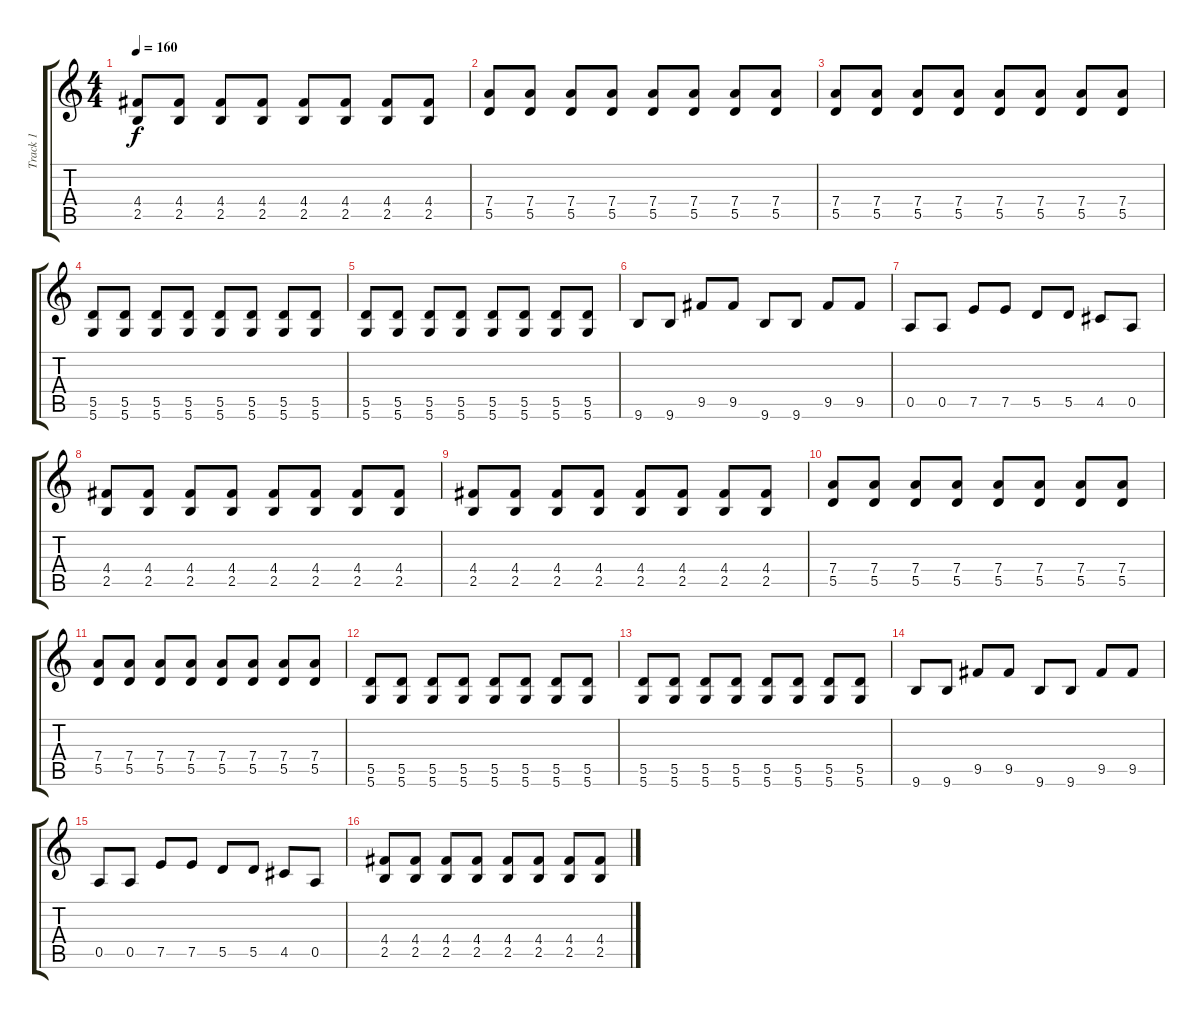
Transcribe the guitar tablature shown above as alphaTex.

\track ("Track 1" "Track 1") {instrument distortionguitar}
\staff {score tabs}
\tuning (E4 B3 G3 D3 A2 D2) {hide}
\ts (4 4)
\tempo 160
\clef g2
\ks c
(4.4 2.5).8{dy f} (4.4 2.5).8 (4.4 2.5).8 (4.4 2.5).8 (4.4 2.5).8 (4.4 2.5).8 (4.4 2.5).8 (4.4 2.5).8 |
(7.4 5.5).8 (7.4 5.5).8 (7.4 5.5).8 (7.4 5.5).8 (7.4 5.5).8 (7.4 5.5).8 (7.4 5.5).8 (7.4 5.5).8 |
(7.4 5.5).8 (7.4 5.5).8 (7.4 5.5).8 (7.4 5.5).8 (7.4 5.5).8 (7.4 5.5).8 (7.4 5.5).8 (7.4 5.5).8 |
(5.5 5.6).8 (5.5 5.6).8 (5.5 5.6).8 (5.5 5.6).8 (5.5 5.6).8 (5.5 5.6).8 (5.5 5.6).8 (5.5 5.6).8 |
(5.5 5.6).8 (5.5 5.6).8 (5.5 5.6).8 (5.5 5.6).8 (5.5 5.6).8 (5.5 5.6).8 (5.5 5.6).8 (5.5 5.6).8 |
9.6.8 9.6.8 9.5.8 9.5.8 9.6.8 9.6.8 9.5.8 9.5.8 |
0.5.8 0.5.8 7.5.8 7.5.8 5.5.8 5.5.8 4.5.8 0.5.8 |
(4.4 2.5).8 (4.4 2.5).8 (4.4 2.5).8 (4.4 2.5).8 (4.4 2.5).8 (4.4 2.5).8 (4.4 2.5).8 (4.4 2.5).8 |
(4.4 2.5).8 (4.4 2.5).8 (4.4 2.5).8 (4.4 2.5).8 (4.4 2.5).8 (4.4 2.5).8 (4.4 2.5).8 (4.4 2.5).8 |
(7.4 5.5).8 (7.4 5.5).8 (7.4 5.5).8 (7.4 5.5).8 (7.4 5.5).8 (7.4 5.5).8 (7.4 5.5).8 (7.4 5.5).8 |
(7.4 5.5).8 (7.4 5.5).8 (7.4 5.5).8 (7.4 5.5).8 (7.4 5.5).8 (7.4 5.5).8 (7.4 5.5).8 (7.4 5.5).8 |
(5.5 5.6).8 (5.5 5.6).8 (5.5 5.6).8 (5.5 5.6).8 (5.5 5.6).8 (5.5 5.6).8 (5.5 5.6).8 (5.5 5.6).8 |
(5.5 5.6).8 (5.5 5.6).8 (5.5 5.6).8 (5.5 5.6).8 (5.5 5.6).8 (5.5 5.6).8 (5.5 5.6).8 (5.5 5.6).8 |
9.6.8 9.6.8 9.5.8 9.5.8 9.6.8 9.6.8 9.5.8 9.5.8 |
0.5.8 0.5.8 7.5.8 7.5.8 5.5.8 5.5.8 4.5.8 0.5.8 |
(4.4 2.5).8 (4.4 2.5).8 (4.4 2.5).8 (4.4 2.5).8 (4.4 2.5).8 (4.4 2.5).8 (4.4 2.5).8 (4.4 2.5).8
